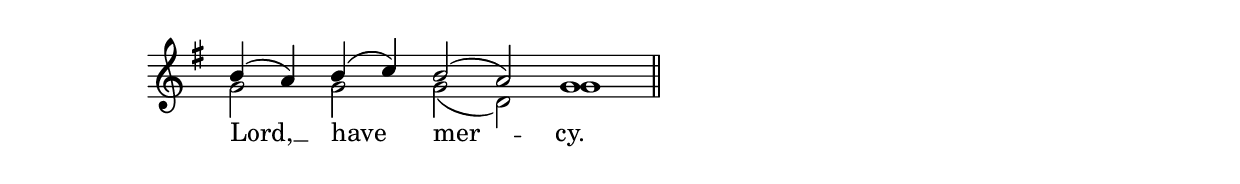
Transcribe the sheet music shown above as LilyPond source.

\version "2.24.4"




keyTime = { \key g \major}
cadenzaMeasure = {
  \cadenzaOff
  \partial 1024 s1024
  \cadenzaOn

}

SopMusic    = \relative { 
    \cadenzaOn
    b'4( a) b( c) b2( a) g1 \cadenzaMeasure \section
}

BassMusic   = \relative {
    \cadenzaOn
    g'2 g g( d) g1 \cadenzaMeasure \section
}



VerseOne = \lyricmode {
    Lord, __ have mer -- cy.
    }


\score {
    \new Staff \with {midiInstrument = "choir aahs"} 
    <<
        \clef "treble"
        \new Voice = "Sop"  { \voiceOne \keyTime \SopMusic}
        \new Voice = "Bass" { \voiceTwo \BassMusic }
        \new Lyrics \lyricsto "Sop" { \VerseOne }
    >>

    \layout {
        \context {
            \Score
                \omit BarNumber
                \override SpacingSpanner.common-shortest-duration = #(ly:make-moment 1/16)

        }
        \context {
            \Staff
                \remove Time_signature_engraver
        }
        \context {
            \Lyrics
                \override LyricSpace.minimum-distance = #1.0
        }
    }
    \midi {
        \tempo 4 = 180
    }
}





